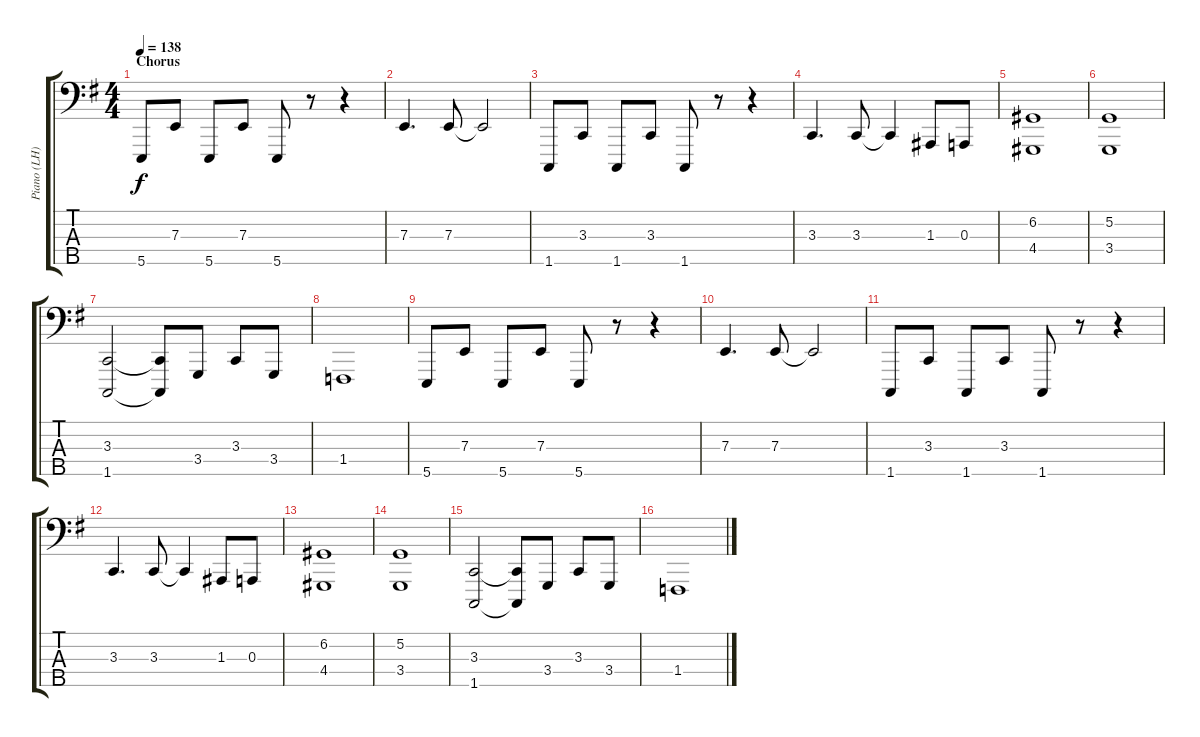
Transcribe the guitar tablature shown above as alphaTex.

\track ("Piano (LH)" "Piano (LH)") {instrument acousticgrandpiano bank 255}
\staff {score tabs}
\tuning (G2 D2 A1 E1 B0) {hide}
\ts (4 4)
\section ("" "Chorus")
\tempo 138
\clef f4
\ks g
5.5.8{dy f} 7.3.8 5.5.8 7.3.8 5.5.8 r.8 r.4 |
7.3.4{d} 7.3.8 7.3{t}.2 |
1.5.8 3.3.8 1.5.8 3.3.8 1.5.8 r.8 r.4 |
3.3.4{d} 3.3.8 3.3{t}.4 1.3.8 0.3.8 |
(6.2 4.4).1 |
(5.2 3.4).1 |
(3.3 1.5).2 (3.3{t} 1.5{t}).8 3.4.8 3.3.8 3.4.8 |
1.4.1 |
5.5.8 7.3.8 5.5.8 7.3.8 5.5.8 r.8 r.4 |
7.3.4{d} 7.3.8 7.3{t}.2 |
1.5.8 3.3.8 1.5.8 3.3.8 1.5.8 r.8 r.4 |
3.3.4{d} 3.3.8 3.3{t}.4 1.3.8 0.3.8 |
(6.2 4.4).1 |
(5.2 3.4).1 |
(3.3 1.5).2 (3.3{t} 1.5{t}).8 3.4.8 3.3.8 3.4.8 |
1.4.1
